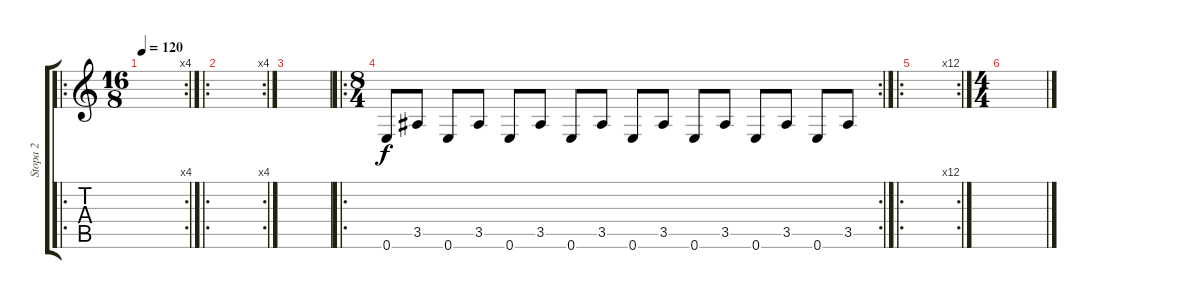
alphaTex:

\track ("Stopa 2" "Stopa 2") {instrument distortionguitar}
\staff {score tabs}
\tuning (E4 B3 G3 D3 G2 E2) {hide}
\ro
\rc 4
\ts (16 8)
\tempo 120
\clef g2
\ks c
|
\ro
\rc 4
|
|
\ro
\rc 2
\ts (8 4)
0.6.8 3.5.8 0.6.8 3.5.8 0.6.8 3.5.8 0.6.8 3.5.8 0.6.8 3.5.8 0.6.8 3.5.8 0.6.8 3.5.8 0.6.8 3.5.8 |
\ro
\rc 12
|
\ts (4 4)
